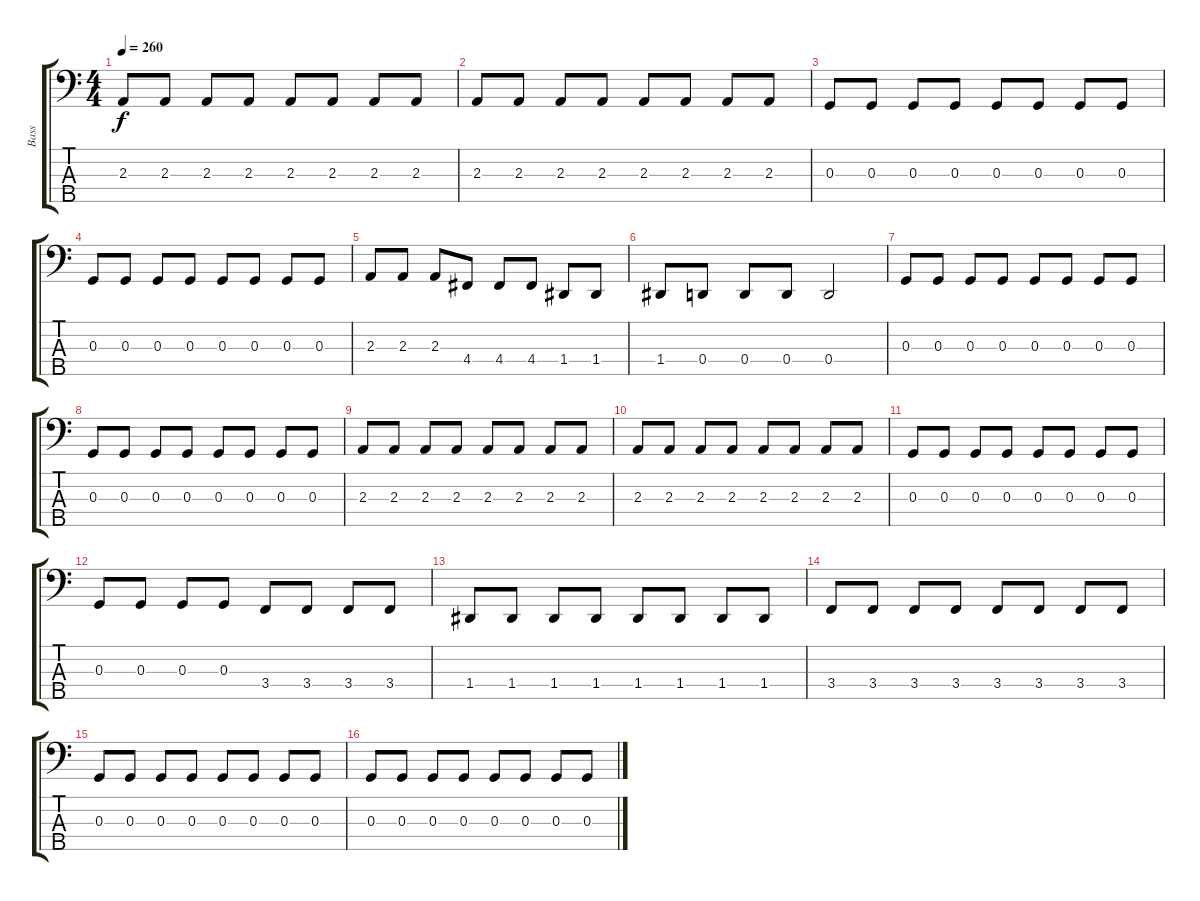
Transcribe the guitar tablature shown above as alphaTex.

\track ("Bass" "Bass") {instrument electricbassfinger}
\staff {score tabs}
\tuning (F2 C2 G1 D1 A0) {hide}
\ts (4 4)
\tempo 260
\clef f4
\ks c
2.3.8{dy f} 2.3.8 2.3.8 2.3.8 2.3.8 2.3.8 2.3.8 2.3.8 |
2.3.8 2.3.8 2.3.8 2.3.8 2.3.8 2.3.8 2.3.8 2.3.8 |
0.3.8 0.3.8 0.3.8 0.3.8 0.3.8 0.3.8 0.3.8 0.3.8 |
0.3.8 0.3.8 0.3.8 0.3.8 0.3.8 0.3.8 0.3.8 0.3.8 |
2.3.8 2.3.8 2.3.8 4.4.8 4.4.8 4.4.8 1.4.8 1.4.8 |
1.4.8 0.4.8 0.4.8 0.4.8 0.4.2 |
0.3.8 0.3.8 0.3.8 0.3.8 0.3.8 0.3.8 0.3.8 0.3.8 |
0.3.8 0.3.8 0.3.8 0.3.8 0.3.8 0.3.8 0.3.8 0.3.8 |
2.3.8 2.3.8 2.3.8 2.3.8 2.3.8 2.3.8 2.3.8 2.3.8 |
2.3.8 2.3.8 2.3.8 2.3.8 2.3.8 2.3.8 2.3.8 2.3.8 |
0.3.8 0.3.8 0.3.8 0.3.8 0.3.8 0.3.8 0.3.8 0.3.8 |
0.3.8 0.3.8 0.3.8 0.3.8 3.4.8 3.4.8 3.4.8 3.4.8 |
1.4.8 1.4.8 1.4.8 1.4.8 1.4.8 1.4.8 1.4.8 1.4.8 |
3.4.8 3.4.8 3.4.8 3.4.8 3.4.8 3.4.8 3.4.8 3.4.8 |
0.3.8 0.3.8 0.3.8 0.3.8 0.3.8 0.3.8 0.3.8 0.3.8 |
0.3.8 0.3.8 0.3.8 0.3.8 0.3.8 0.3.8 0.3.8 0.3.8
